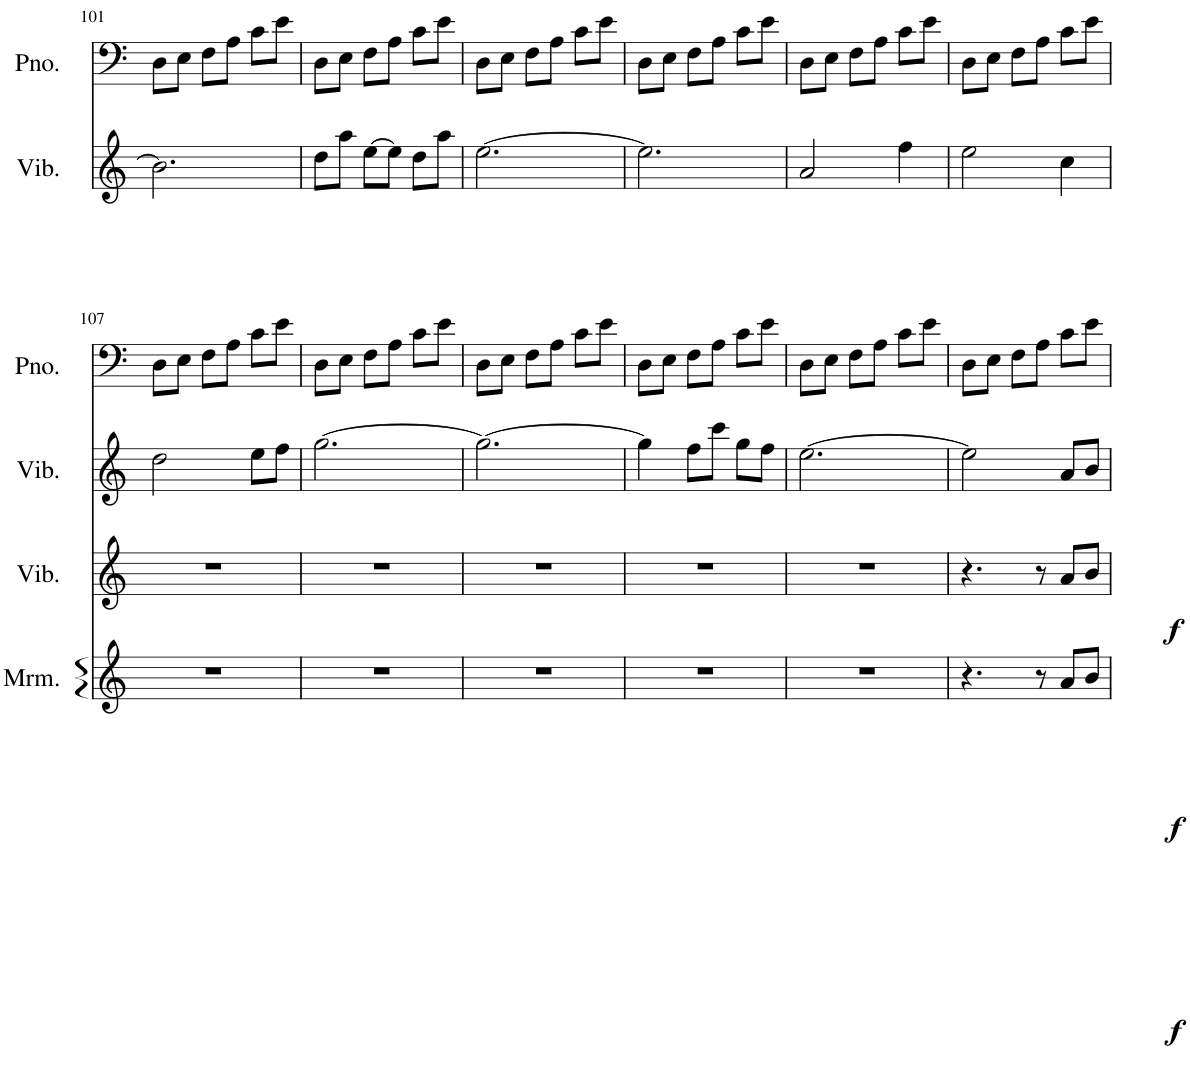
**kern	**dynam	**kern	**dynam	**kern	**dynam	**kern
*part4	*part4	*part3	*part3	*part2	*part2	*part1
*staff4	*staff4	*staff3	*staff3	*staff2	*staff2	*staff1
*I"Marimba	*	*I"Vibraphone	*	*I"Vibraphone	*	*I"Piano
*I'Mrm.	*	*I'Vib.	*	*I'Vib.	*	*I'Pno.
!!LO:PB:g=z
*clefG2	*	*clefG2	*	*clefG2	*	*clefF4
*k[]	*	*k[]	*	*k[]	*	*k[]
*M3/4	*	*M3/4	*	*M3/4	*	*M3/4
=101	=101	=101	=101	=101	=101	=101
2.r	.	2.r	.	2.b\]	.	8D\L
.	.	.	.	.	.	8E\J
.	.	.	.	.	.	8F\L
.	.	.	.	.	.	8A\J
.	.	.	.	.	.	8c\L
.	.	.	.	.	.	8e\J
=102	=102	=102	=102	=102	=102	=102
2.r	.	2.r	.	8dd\L	.	8D\L
.	.	.	.	8aa\J	.	8E\J
.	.	.	.	[8ee\L	.	8F\L
.	.	.	.	8ee\J]	.	8A\J
.	.	.	.	8dd\L	.	8c\L
.	.	.	.	8aa\J	.	8e\J
=103	=103	=103	=103	=103	=103	=103
2.r	.	2.r	.	[2.ee\	.	8D\L
.	.	.	.	.	.	8E\J
.	.	.	.	.	.	8F\L
.	.	.	.	.	.	8A\J
.	.	.	.	.	.	8c\L
.	.	.	.	.	.	8e\J
=104	=104	=104	=104	=104	=104	=104
2.r	.	2.r	.	2.ee\]	.	8D\L
.	.	.	.	.	.	8E\J
.	.	.	.	.	.	8F\L
.	.	.	.	.	.	8A\J
.	.	.	.	.	.	8c\L
.	.	.	.	.	.	8e\J
=105	=105	=105	=105	=105	=105	=105
2.r	.	2.r	.	2a/	.	8D\L
.	.	.	.	.	.	8E\J
.	.	.	.	.	.	8F\L
.	.	.	.	.	.	8A\J
.	.	.	.	4ff\	.	8c\L
.	.	.	.	.	.	8e\J
=106	=106	=106	=106	=106	=106	=106
2.r	.	2.r	.	2ee\	.	8D\L
.	.	.	.	.	.	8E\J
.	.	.	.	.	.	8F\L
.	.	.	.	.	.	8A\J
.	.	.	.	4cc\	.	8c\L
.	.	.	.	.	.	8e\J
!!LO:LB:g=z
=107	=107	=107	=107	=107	=107	=107
2.r	.	2.r	.	2dd\	.	8D\L
.	.	.	.	.	.	8E\J
.	.	.	.	.	.	8F\L
.	.	.	.	.	.	8A\J
.	.	.	.	8ee\L	.	8c\L
.	.	.	.	8ff\J	.	8e\J
=108	=108	=108	=108	=108	=108	=108
2.r	.	2.r	.	[2.gg\	.	8D\L
.	.	.	.	.	.	8E\J
.	.	.	.	.	.	8F\L
.	.	.	.	.	.	8A\J
.	.	.	.	.	.	8c\L
.	.	.	.	.	.	8e\J
=109	=109	=109	=109	=109	=109	=109
2.r	.	2.r	.	2.gg\_	.	8D\L
.	.	.	.	.	.	8E\J
.	.	.	.	.	.	8F\L
.	.	.	.	.	.	8A\J
.	.	.	.	.	.	8c\L
.	.	.	.	.	.	8e\J
=110	=110	=110	=110	=110	=110	=110
2.r	.	2.r	.	4gg\]	.	8D\L
.	.	.	.	.	.	8E\J
.	.	.	.	8ff\L	.	8F\L
.	.	.	.	8ccc\J	.	8A\J
.	.	.	.	8gg\L	.	8c\L
.	.	.	.	8ff\J	.	8e\J
=111	=111	=111	=111	=111	=111	=111
2.r	.	2.r	.	[2.ee\	.	8D\L
.	.	.	.	.	.	8E\J
.	.	.	.	.	.	8F\L
.	.	.	.	.	.	8A\J
.	.	.	.	.	.	8c\L
.	.	.	.	.	.	8e\J
=112	=112	=112	=112	=112	=112	=112
4.r	.	4.r	.	2ee\]	.	8D\L
.	.	.	.	.	.	8E\J
.	.	.	.	.	.	8F\L
8r	.	8r	.	.	.	8A\J
!	!LO:DY:b	!	!LO:DY:b	!	!LO:DY:b	!
8a/L	f	8a/L	f	8a/L	f	8c\L
8b/J	.	8b/J	.	8b/J	.	8e\J
=	=	=	=	=	=	=
*-	*-	*-	*-	*-	*-	*-
